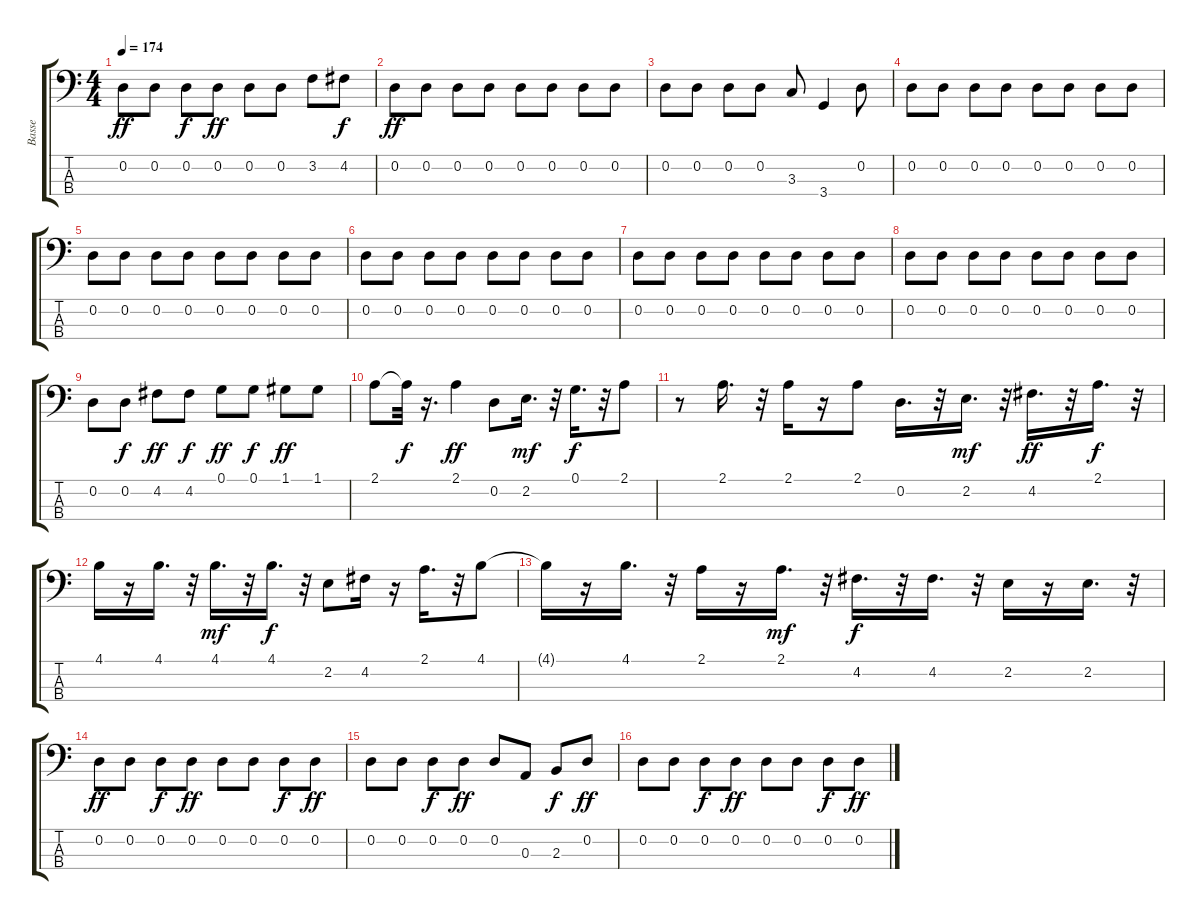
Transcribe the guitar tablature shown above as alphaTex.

\track ("Basse" "Basse") {instrument electricbassfinger}
\staff {score tabs}
\tuning (G2 D2 A1 E1) {hide}
\ts (4 4)
\tempo 174
\clef f4
\ks c
0.2.8{dy ff} 0.2.8 0.2.8{dy f} 0.2.8{dy ff} 0.2.8 0.2.8 3.2.8 4.2.8{dy f} |
0.2.8{dy ff} 0.2.8 0.2.8 0.2.8 0.2.8 0.2.8 0.2.8 0.2.8 |
0.2.8 0.2.8 0.2.8 0.2.8 3.3.8 3.4.4 0.2.8 |
0.2.8 0.2.8 0.2.8 0.2.8 0.2.8 0.2.8 0.2.8 0.2.8 |
0.2.8 0.2.8 0.2.8 0.2.8 0.2.8 0.2.8 0.2.8 0.2.8 |
0.2.8 0.2.8 0.2.8 0.2.8 0.2.8 0.2.8 0.2.8 0.2.8 |
0.2.8 0.2.8 0.2.8 0.2.8 0.2.8 0.2.8 0.2.8 0.2.8 |
0.2.8 0.2.8 0.2.8 0.2.8 0.2.8 0.2.8 0.2.8 0.2.8 |
0.2.8 0.2.8{dy f} 4.2.8{dy ff} 4.2.8{dy f} 0.1.8{dy ff} 0.1.8{dy f} 1.1.8{dy ff} 1.1.8 |
2.1.8 2.1{t}.32{dy f} r.16{d} 2.1.4{dy ff} 0.2.8 2.2.16{d dy mf} r.32 0.1.16{d dy f} r.32 2.1.8 |
r.8 2.1.16{d} r.32 2.1.16 r.16 2.1.8 0.2.16{d} r.32 2.2.16{d dy mf} r.32 4.2.16{d dy ff} r.32 2.1.16{d dy f} r.32 |
4.1.16 r.16 4.1.16{d} r.32 4.1.16{d dy mf} r.32 4.1.16{d dy f} r.32 2.2.8 4.2.16 r.16 2.1.16{d} r.32 4.1.8 |
4.1{t}.16 r.16 4.1.16{d} r.32 2.1.16 r.16 2.1.16{d dy mf} r.32 4.2.16{d dy f} r.32 4.2.16{d} r.32 2.2.16 r.16 2.2.16{d} r.32 |
0.2.8{dy ff} 0.2.8 0.2.8{dy f} 0.2.8{dy ff} 0.2.8 0.2.8 0.2.8{dy f} 0.2.8{dy ff} |
0.2.8 0.2.8 0.2.8{dy f} 0.2.8{dy ff} 0.2.8 0.3.8 2.3.8{dy f} 0.2.8{dy ff} |
0.2.8 0.2.8 0.2.8{dy f} 0.2.8{dy ff} 0.2.8 0.2.8 0.2.8{dy f} 0.2.8{dy ff}
